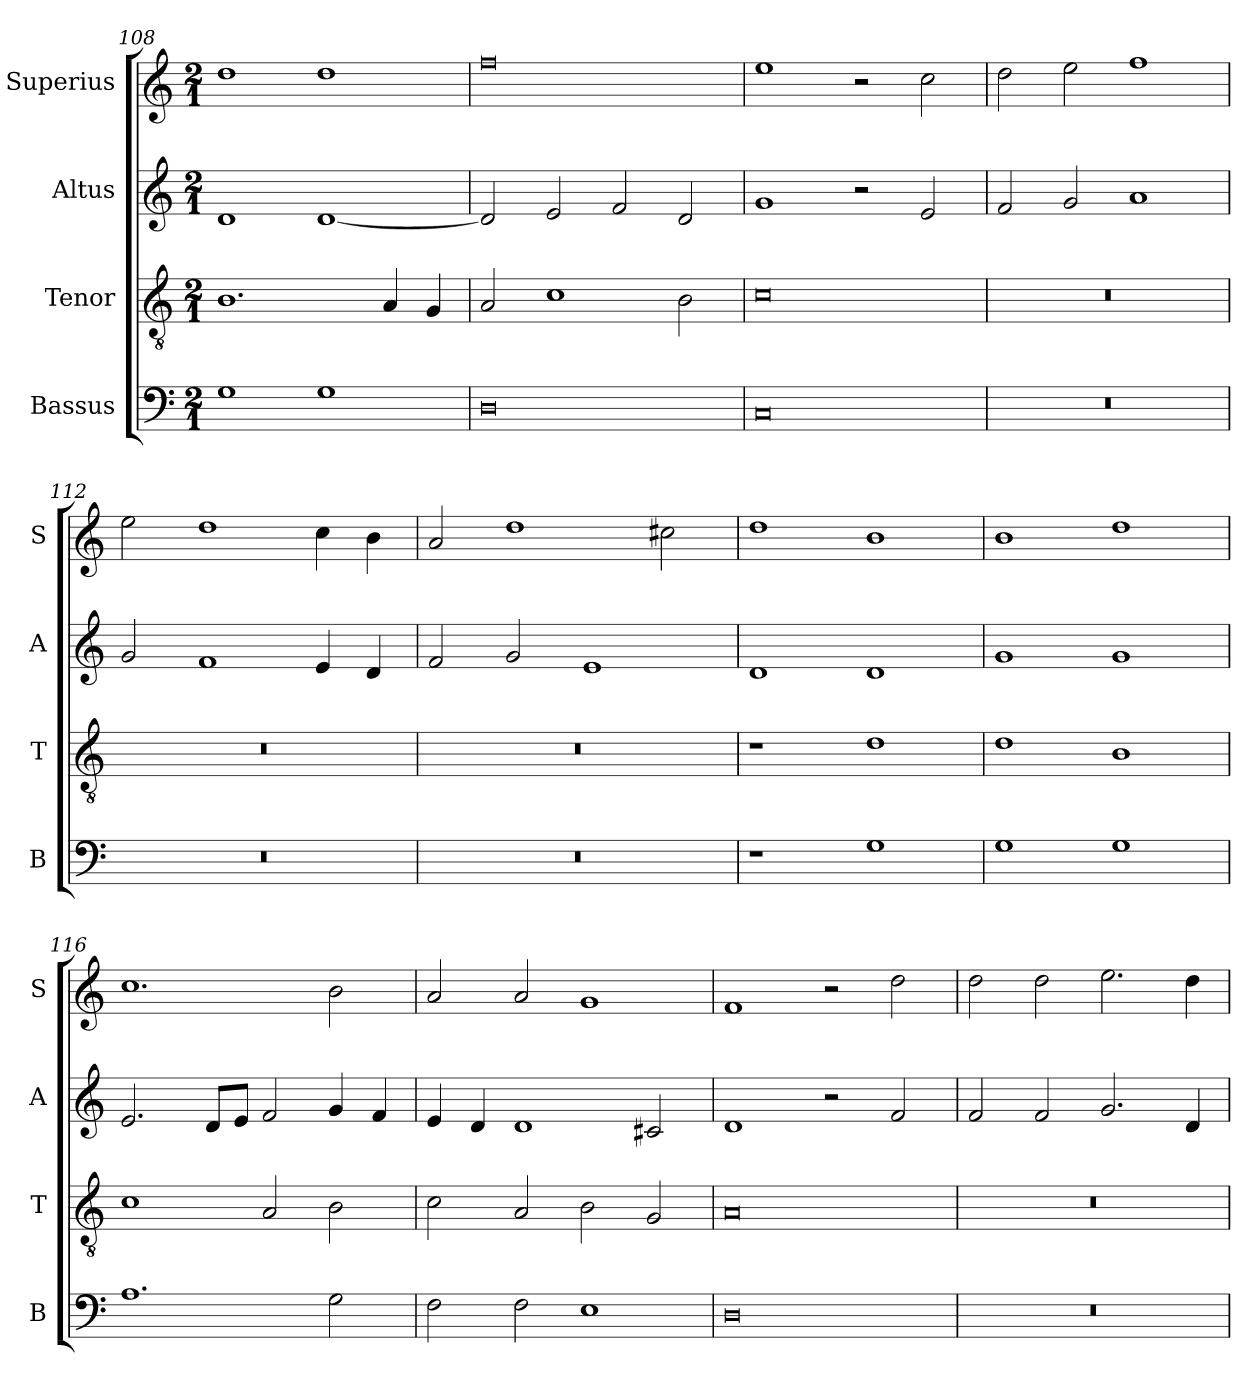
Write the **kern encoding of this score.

**kern	**kern	**kern	**kern
*part4	*part3	*part2	*part1
*staff4	*staff3	*staff2	*staff1
*I"Bassus	*I"Tenor	*I"Altus	*I"Superius
*I'B	*I'T	*I'A	*I'S
*clefF4	*clefGv2	*clefG2	*clefG2
*k[]	*k[]	*k[]	*k[]
*C:	*C:	*C:	*C:
*M2/1	*M2/1	*M2/1	*M2/1
=108	=108	=108	=108
1G	1.B	1d	1dd
1G	.	[1d	1dd
.	4A	.	.
.	4G	.	.
=109	=109	=109	=109
0D	2A	2d]	0ff
.	1c	2e	.
.	.	2f	.
.	2B	2d	.
=110	=110	=110	=110
0C	0c	1g	1ee
.	.	2r	2r
.	.	2e	2cc
=111	=111	=111	=111
0r	0r	2f	2dd
.	.	2g	2ee
.	.	1a	1ff
=112	=112	=112	=112
0r	0r	2g	2ee
.	.	1f	1dd
.	.	4e	4cc
.	.	4d	4b
=113	=113	=113	=113
0r	0r	2f	2a
.	.	2g	1dd
.	.	1e	.
.	.	.	2cc#X
=114	=114	=114	=114
1r	1r	1d	1dd
1G	1d	1d	1b
=115	=115	=115	=115
1G	1d	1g	1b
1G	1B	1g	1dd
=116	=116	=116	=116
1.A	1c	2.e	1.cc
.	.	8dL	.
.	.	8eJ	.
.	2A	2f	.
2G	2B	4g	2b
.	.	4f	.
=117	=117	=117	=117
2F	2c	4e	2a
.	.	4d	.
2F	2A	1d	2a
1E	2B	.	1g
.	2G	2c#X	.
=118	=118	=118	=118
0D	0A	1d	1f
.	.	2r	2r
.	.	2f	2dd
=119	=119	=119	=119
0r	0r	2f	2dd
.	.	2f	2dd
.	.	2.g	2.ee
.	.	4d	4dd
=	=	=	=
*-	*-	*-	*-
